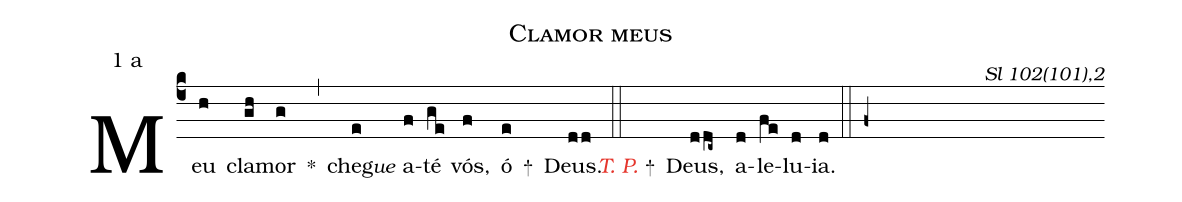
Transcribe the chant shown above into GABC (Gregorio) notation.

name: Clamor meus;
mode: 1;
mode-differentia: a;
commentary: Sl 102(101),2;
%%
(c4)

Meu(h) cla(gh)mor(g) *(,) che(e)g<e>ue</e> a(f)té(ge) vós,(f) ó(e) +() Deus.(dd)

(::)

<nlba><c><i>T. P.</i></c> +() Deus,</nlba>(ddc~) a(d)le(fe)lu(d)ia.(d)

(::)

(f+)
